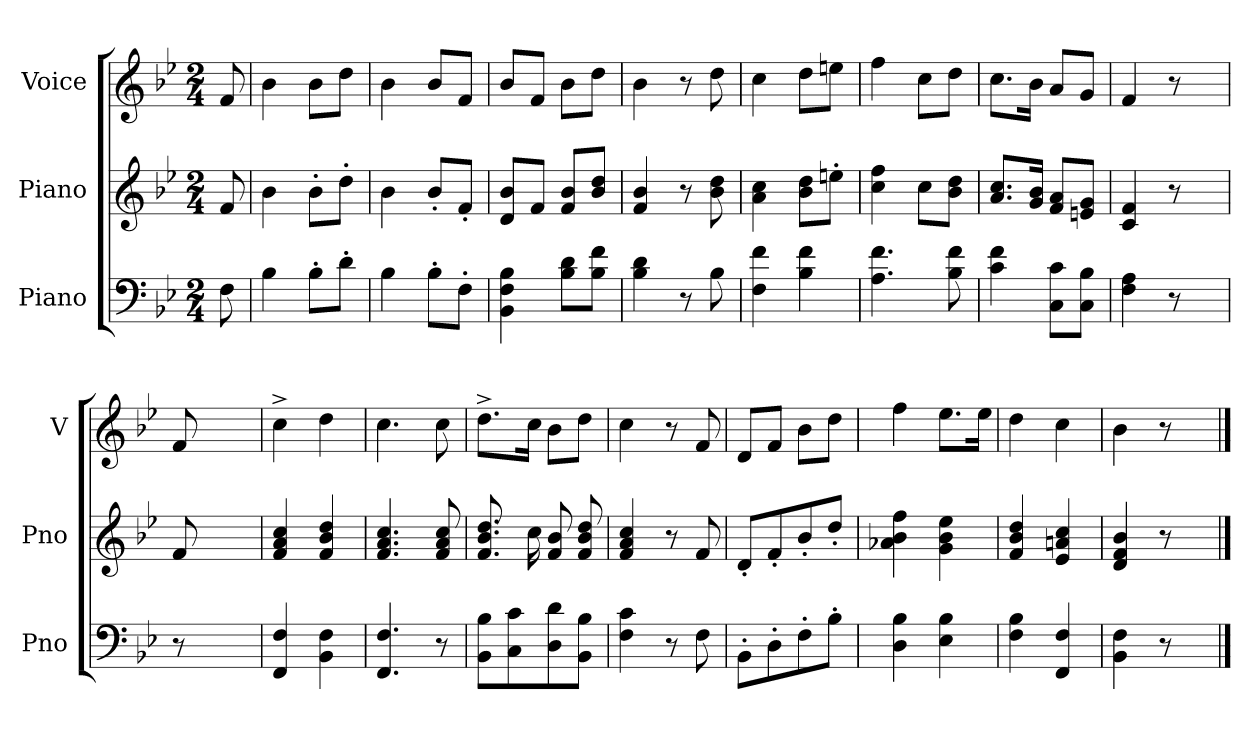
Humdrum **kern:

**kern	**kern	**kern
*part3	*part2	*part1
*staff3	*staff2	*staff1
*I"Piano	*I"Piano	*I"Voice
*I'Pno	*I'Pno	*I'V
*clefF4	*clefG2	*clefG2
*k[b-e-]	*k[b-e-]	*k[b-e-]
*M2/4	*M2/4	*M2/4
*MM104	*MM104	*MM104
=	=	=
8F\	8f/	8f/
=1	=1	=1
4B-\	4b-\	4b-\
8B-'\L	8b-'\L	8b-\L
8d'\J	8dd'\J	8dd\J
=2	=2	=2
4B-\	4b-\	4b-\
8B-'\L	8b-'/L	8b-/L
8F'\J	8f'/J	8f/J
=3	=3	=3
4BB-\ 4F\ 4B-\	8d/ 8b-/L	8b-/L
.	8f/J	8f/J
8B-\ 8d\L	8f/ 8b-/L	8b-\L
8B-\ 8f\J	8b-/ 8dd/J	8dd\J
=4	=4	=4
4B-\ 4d\	4f/ 4b-/	4b-\
8r	8r	8r
8B-\	8b-\ 8dd\	8dd\
=5	=5	=5
4F\ 4f\	4a\ 4cc\	4cc\
4B-\ 4f\	8b-\ 8dd\L	8dd\L
.	8een'\J	8een\J
=6	=6	=6
4.A\ 4.f\	4cc\ 4ff\	4ff\
.	8cc\L	8cc\L
8B-\ 8f\	8b-\ 8dd\J	8dd\J
=7	=7	=7
4c\ 4f\	8.a/ 8.cc/L	8.cc\L
.	16g/ 16b-/Jk	16b-\Jk
8C\ 8c\L	8f/ 8a/L	8a/L
8C\ 8B-\J	8en/ 8g/J	8g/J
!!LO:LB:g=z
=8	=8	=8
4F\ 4A\	4c/ 4f/	4f/
8r	8r	8r
8ryy	8ryy	8ryy
=!|	=!|	=!|
8r	8f/	8f/
4.ryy	4.ryy	4.ryy
=9	=9	=9
4FF/ 4F/	4f/ 4a/ 4cc/	4cc^\
4BB-\ 4F\	4f/ 4b-/ 4dd/	4dd\
=10	=10	=10
4.FF/ 4.F/	4.f/ 4.a/ 4.cc/	4.cc\
8r	8f/ 8a/ 8cc/	8cc\
=11	=11	=11
8BB-\ 8B-\L	8.f/ 8.b-/ 8.dd/	8.dd^\L
8C\ 8c\	.	.
.	16cc\	16cc\Jk
8D\ 8d\	8f/ 8b-/	8b-\L
8BB-\ 8B-\J	8f/ 8b-/ 8dd/	8dd\J
=12	=12	=12
4F\ 4c\	4f/ 4a/ 4cc/	4cc\
8r	8r	8r
8F\	8f/	8f/
=13	=13	=13
8BB-'\L	8d'/L	8d/L
8D'\	8f'/	8f/J
8F'\	8b-'/	8b-\L
8B-'\J	8dd'/J	8dd\J
=14	=14	=14
4D\ 4B-\	4a-X\ 4b-\ 4ff\	4ff\
4E-\ 4B-\	4g\ 4b-\ 4ee-\	8.ee-\L
.	.	16ee-\Jk
!!LO:LB:g=z
=15	=15	=15
4F\ 4B-\	4f/ 4b-/ 4dd/	4dd\
4FF/ 4F/	4e-/ 4an/ 4cc/	4cc\
=16	=16	=16
4BB-\ 4F\	4d/ 4f/ 4b-/	4b-\
8r	8r	8r
8ryy	8ryy	8ryy
==	==	==
*-	*-	*-
